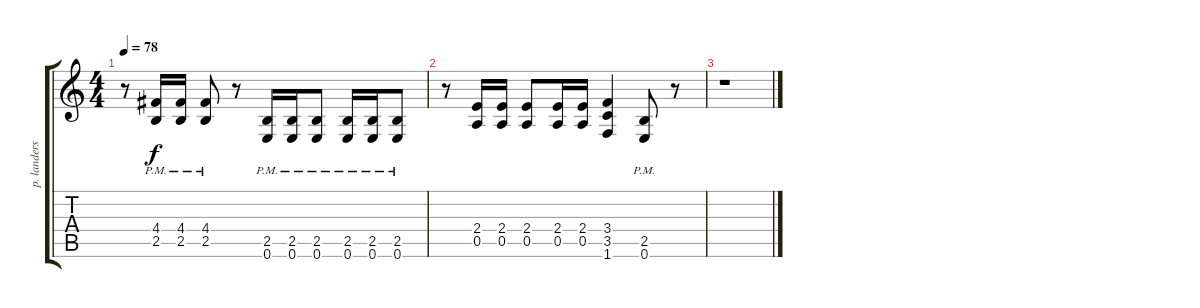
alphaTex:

\track ("p. landers - rhythm guitar" "p. landers") {instrument distortionguitar}
\staff {score tabs}
\tuning (E4 B3 G3 D3 A2 E2) {hide}
\ts (4 4)
\tempo 78
\clef g2
\ks c
r.8{dy f} (4.4{pm} 2.5{pm}).16 (4.4{pm} 2.5{pm}).16 (4.4{pm} 2.5{pm}).8 r.8 (2.5{pm} 0.6{pm}).16 (2.5{pm} 0.6{pm}).16 (2.5{pm} 0.6{pm}).8 (2.5{pm} 0.6{pm}).16 (2.5{pm} 0.6{pm}).16 (2.5{pm} 0.6{pm}).8 |
r.8 (2.4 0.5).16 (2.4 0.5).16 (2.4 0.5).8 (2.4 0.5).16 (2.4 0.5).16 (3.4 3.5 1.6).4 (2.5{pm} 0.6{pm}).8 r.8 |
r.1
